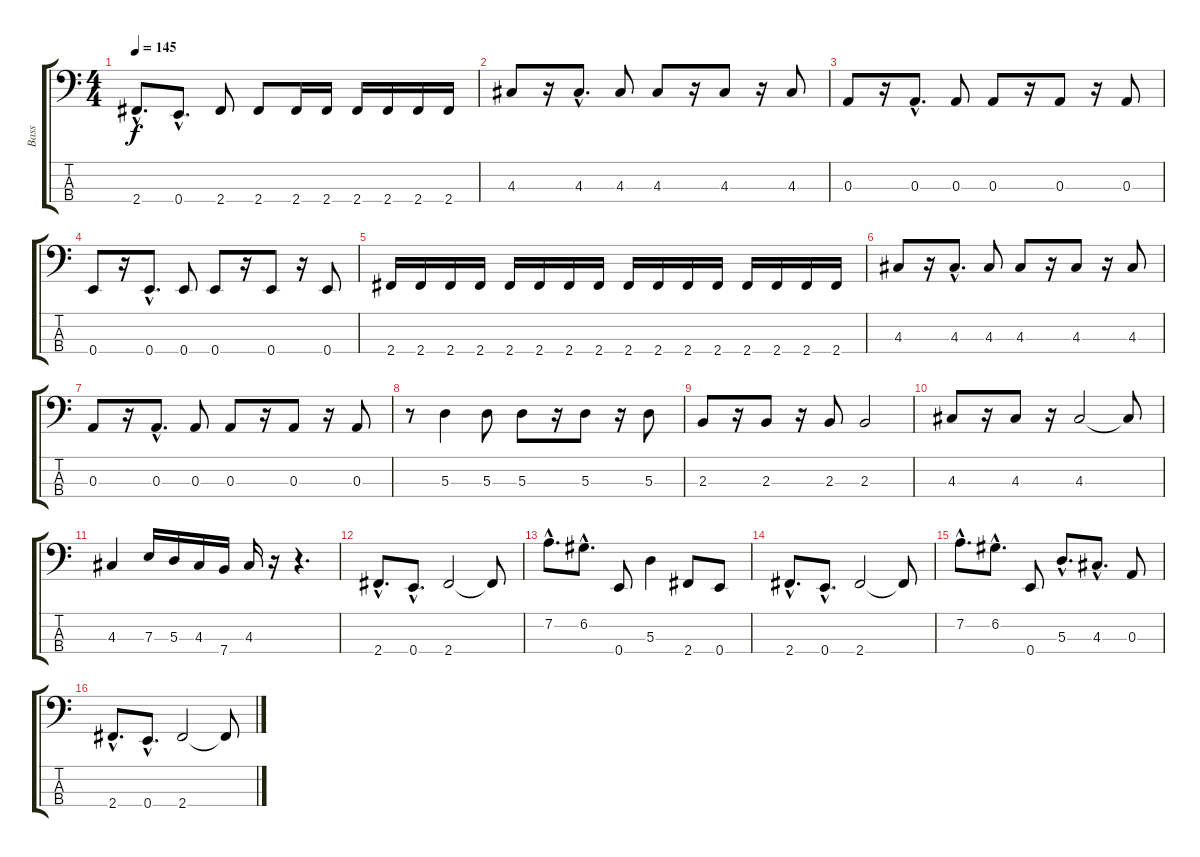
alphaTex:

\track ("Bass" "Bass") {instrument electricbasspick}
\staff {score tabs}
\tuning (G2 D2 A1 E1) {hide}
\ts (4 4)
\tempo 145
\clef f4
\ks c
2.4{hac}.8{d dy f} 0.4{hac}.8{d} 2.4.8 2.4.8 2.4.16 2.4.16 2.4.16 2.4.16 2.4.16 2.4.16 |
4.3.8 r.16 4.3{hac}.8{d} 4.3.8 4.3.8 r.16 4.3.8 r.16 4.3.8 |
0.3.8 r.16 0.3{hac}.8{d} 0.3.8 0.3.8 r.16 0.3.8 r.16 0.3.8 |
0.4.8 r.16 0.4{hac}.8{d} 0.4.8 0.4.8 r.16 0.4.8 r.16 0.4.8 |
2.4.16 2.4.16 2.4.16 2.4.16 2.4.16 2.4.16 2.4.16 2.4.16 2.4.16 2.4.16 2.4.16 2.4.16 2.4.16 2.4.16 2.4.16 2.4.16 |
4.3.8 r.16 4.3{hac}.8{d} 4.3.8 4.3.8 r.16 4.3.8 r.16 4.3.8 |
0.3.8 r.16 0.3{hac}.8{d} 0.3.8 0.3.8 r.16 0.3.8 r.16 0.3.8 |
r.8 5.3.4 5.3.8 5.3.8 r.16 5.3.8 r.16 5.3.8 |
2.3.8 r.16 2.3.8 r.16 2.3.8 2.3.2 |
4.3.8 r.16 4.3.8 r.16 4.3.2 4.3{t}.8 |
4.3.4 7.3.16 5.3.16 4.3.16 7.4.16 4.3.16 r.16 r.4{d} |
2.4{hac}.8{d} 0.4{hac}.8{d} 2.4.2 2.4{t}.8 |
7.2{hac}.8{d} 6.2{hac}.8{d} 0.4.8 5.3.4 2.4.8 0.4.8 |
2.4{hac}.8{d} 0.4{hac}.8{d} 2.4.2 2.4{t}.8 |
7.2{hac}.8{d} 6.2{hac}.8{d} 0.4.8 5.3{hac}.8{d} 4.3{hac}.8{d} 0.3.8 |
2.4{hac}.8{d} 0.4{hac}.8{d} 2.4.2 2.4{t}.8
